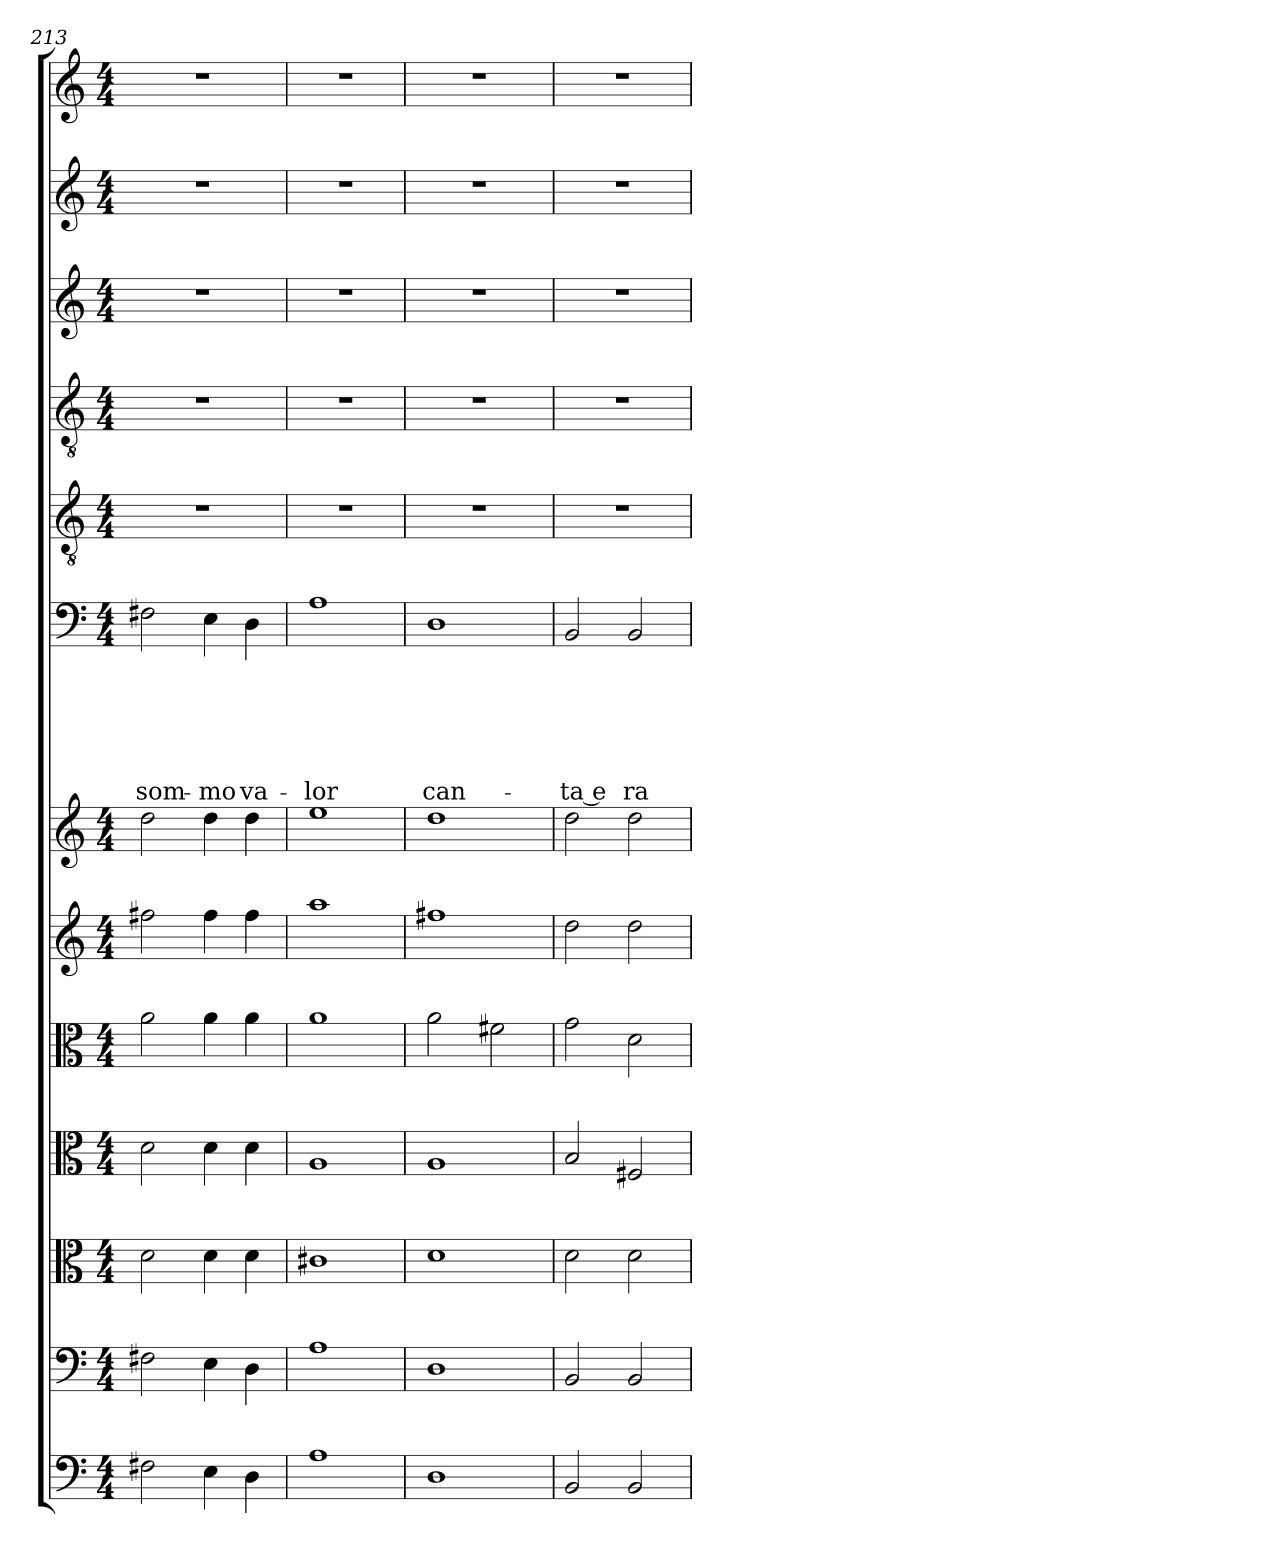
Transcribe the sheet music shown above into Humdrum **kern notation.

**kern	**kern	**kern	**kern	**kern	**kern	**kern	**kern	**text	**text	**text	**text	**text	**text	**kern	**kern	**kern	**kern	**kern
*part13	*part12	*part11	*part10	*part9	*part8	*part7	*part6	*part6	*part6	*part6	*part6	*part6	*part6	*part5	*part4	*part3	*part2	*part1
*staff13	*staff12	*staff11	*staff10	*staff9	*staff8	*staff7	*staff6	*staff6	*staff6	*staff6	*staff6	*staff6	*staff6	*staff5	*staff4	*staff3	*staff2	*staff1
*clefF4	*clefF4	*clefC3	*clefC3	*clefC3	*clefG2	*clefG2	*clefF4	*	*	*	*	*	*	*clefGv2	*clefGv2	*clefG2	*clefG2	*clefG2
*k[]	*k[]	*k[]	*k[]	*k[]	*k[]	*k[]	*k[]	*	*	*	*	*	*	*k[]	*k[]	*k[]	*k[]	*k[]
*C:	*C:	*C:	*C:	*C:	*C:	*C:	*C:	*	*	*	*	*	*	*C:	*C:	*C:	*C:	*C:
*M4/4	*M4/4	*M4/4	*M4/4	*M4/4	*M4/4	*M4/4	*M4/4	*	*	*	*	*	*	*M4/4	*M4/4	*M4/4	*M4/4	*M4/4
=213	=213	=213	=213	=213	=213	=213	=213	=213	=213	=213	=213	=213	=213	=213	=213	=213	=213	=213
!	!	!	!	!	!	!	!	!	!	!	!	!	!LO:LY:b	!	!	!	!	!
2F#X\	2F#X\	2d\	2d\	2a\	2ff#X\	2dd\	2F#X\	.	.	.	.	.	som-	1r	1r	1r	1r	1r
!	!	!	!	!	!	!	!	!	!	!	!	!	!LO:LY:b	!	!	!	!	!
4E\	4E\	4d\	4d\	4a\	4ff#\	4dd\	4E\	.	.	.	.	.	-mo	.	.	.	.	.
!	!	!	!	!	!	!	!	!	!	!	!	!	!LO:LY:b	!	!	!	!	!
4D\	4D\	4d\	4d\	4a\	4ff#\	4dd\	4D\	.	.	.	.	.	va-	.	.	.	.	.
=214	=214	=214	=214	=214	=214	=214	=214	=214	=214	=214	=214	=214	=214	=214	=214	=214	=214	=214
!	!	!	!	!	!	!	!	!	!	!	!	!	!LO:LY:b	!	!	!	!	!
1A	1A	1c#X	1A	1a	1aa	1ee	1A	.	.	.	.	.	-lor	1r	1r	1r	1r	1r
=215	=215	=215	=215	=215	=215	=215	=215	=215	=215	=215	=215	=215	=215	=215	=215	=215	=215	=215
!	!	!	!	!	!	!	!	!	!	!	!	!	!LO:LY:b	!	!	!	!	!
1D	1D	1d	1A	2a\	1ff#X	1dd	1D	.	.	.	.	.	can-	1r	1r	1r	1r	1r
.	.	.	.	2f#X\	.	.	.	.	.	.	.	.	.	.	.	.	.	.
=216	=216	=216	=216	=216	=216	=216	=216	=216	=216	=216	=216	=216	=216	=216	=216	=216	=216	=216
!	!	!	!	!	!	!	!	!	!	!	!	!	!LO:LY:b	!	!	!	!	!
2BB/	2BB/	2d\	2B/	2g\	2dd\	2dd\	2BB/	.	.	.	.	.	-ta e	1r	1r	1r	1r	1r
!	!	!	!	!	!	!	!	!	!	!	!	!	!LO:LY:b	!	!	!	!	!
2BB/	2BB/	2d\	2F#X/	2d\	2dd\	2dd\	2BB/	.	.	.	.	.	ra-	.	.	.	.	.
=	=	=	=	=	=	=	=	=	=	=	=	=	=	=	=	=	=	=
*-	*-	*-	*-	*-	*-	*-	*-	*-	*-	*-	*-	*-	*-	*-	*-	*-	*-	*-
